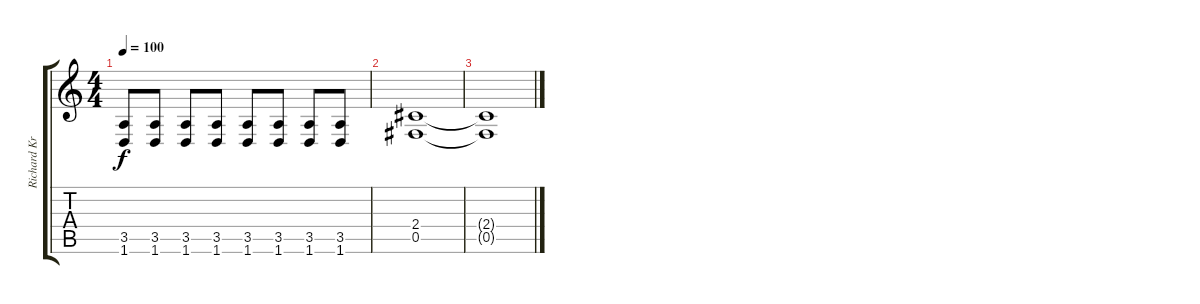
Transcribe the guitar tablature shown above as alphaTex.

\track ("Richard Kruspe - Guitar I" "Richard Kr") {instrument acousticguitarsteel}
\staff {score tabs}
\tuning (Db4 Ab3 E3 B2 Gb2 Db2) {hide}
\ts (4 4)
\tempo 100
\clef g2
\ks c
(3.5 1.6).8{dy f} (3.5 1.6).8 (3.5 1.6).8 (3.5 1.6).8 (3.5 1.6).8 (3.5 1.6).8 (3.5 1.6).8 (3.5 1.6).8 |
(2.4 0.5).1{volume 0} |
(2.4{t} 0.5{t}).1
